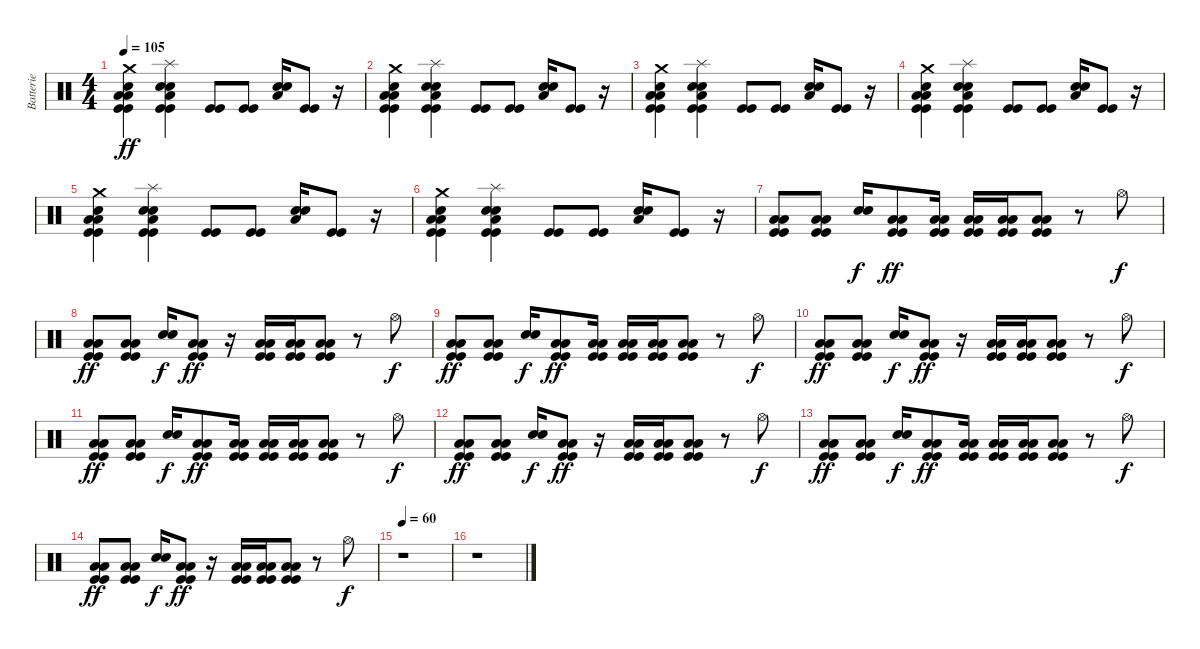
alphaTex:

\track ("Batterie" "Batterie") {instrument percussion}
\staff {score}
\articulation defaults
\ts (4 4)
\tempo 105
\clef neutral
\ks c
("Crash medium (hit)" "Low Floor Tom (hit)" "Electric Snare (hit)" "Low Floor Tom (hit)" "Kick (hit)" "Kick (hit)").4{dy ff} ("Splash (hit)" "Electric Snare (hit)" "Electric Snare (hit)" "Low Floor Tom (hit)" "Kick (hit)" "Kick (hit)").4 ("Kick (hit)" "Kick (hit)").8 ("Kick (hit)" "Kick (hit)").8 ("Low Floor Tom (hit)" "Electric Snare (hit)" "Electric Snare (hit)").16 ("Kick (hit)" "Kick (hit)").8 r.16 |
("Crash medium (hit)" "Low Floor Tom (hit)" "Electric Snare (hit)" "Low Floor Tom (hit)" "Kick (hit)" "Kick (hit)").4 ("Splash (hit)" "Electric Snare (hit)" "Electric Snare (hit)" "Low Floor Tom (hit)" "Kick (hit)" "Kick (hit)").4 ("Kick (hit)" "Kick (hit)").8 ("Kick (hit)" "Kick (hit)").8 ("Low Floor Tom (hit)" "Electric Snare (hit)" "Electric Snare (hit)").16 ("Kick (hit)" "Kick (hit)").8 r.16 |
("Crash medium (hit)" "Low Floor Tom (hit)" "Electric Snare (hit)" "Low Floor Tom (hit)" "Kick (hit)" "Kick (hit)").4 ("Splash (hit)" "Electric Snare (hit)" "Electric Snare (hit)" "Low Floor Tom (hit)" "Kick (hit)" "Kick (hit)").4 ("Kick (hit)" "Kick (hit)").8 ("Kick (hit)" "Kick (hit)").8 ("Low Floor Tom (hit)" "Electric Snare (hit)" "Electric Snare (hit)").16 ("Kick (hit)" "Kick (hit)").8 r.16 |
("Crash medium (hit)" "Low Floor Tom (hit)" "Electric Snare (hit)" "Low Floor Tom (hit)" "Kick (hit)" "Kick (hit)").4 ("Splash (hit)" "Electric Snare (hit)" "Electric Snare (hit)" "Low Floor Tom (hit)" "Kick (hit)" "Kick (hit)").4 ("Kick (hit)" "Kick (hit)").8 ("Kick (hit)" "Kick (hit)").8 ("Low Floor Tom (hit)" "Electric Snare (hit)" "Electric Snare (hit)").16 ("Kick (hit)" "Kick (hit)").8 r.16 |
("Crash medium (hit)" "Low Floor Tom (hit)" "Electric Snare (hit)" "Low Floor Tom (hit)" "Kick (hit)" "Kick (hit)").4 ("Splash (hit)" "Electric Snare (hit)" "Electric Snare (hit)" "Low Floor Tom (hit)" "Kick (hit)" "Kick (hit)").4 ("Kick (hit)" "Kick (hit)").8 ("Kick (hit)" "Kick (hit)").8 ("Low Floor Tom (hit)" "Electric Snare (hit)" "Electric Snare (hit)").16 ("Kick (hit)" "Kick (hit)").8 r.16 |
("Crash medium (hit)" "Low Floor Tom (hit)" "Electric Snare (hit)" "Low Floor Tom (hit)" "Kick (hit)" "Kick (hit)").4 ("Splash (hit)" "Electric Snare (hit)" "Electric Snare (hit)" "Low Floor Tom (hit)" "Kick (hit)" "Kick (hit)").4 ("Kick (hit)" "Kick (hit)").8 ("Kick (hit)" "Kick (hit)").8 ("Low Floor Tom (hit)" "Electric Snare (hit)" "Electric Snare (hit)").16 ("Kick (hit)" "Kick (hit)").8 r.16 |
("Low Floor Tom (hit)" "Low Floor Tom (hit)" "Kick (hit)" "Kick (hit)").8 ("Low Floor Tom (hit)" "Low Floor Tom (hit)" "Kick (hit)" "Kick (hit)").8 ("Electric Snare (hit)" "Electric Snare (hit)").16{dy f} ("Low Floor Tom (hit)" "Low Floor Tom (hit)" "Kick (hit)" "Kick (hit)").8{dy ff} ("Low Floor Tom (hit)" "Low Floor Tom (hit)" "Kick (hit)" "Kick (hit)").16 ("Low Floor Tom (hit)" "Low Floor Tom (hit)" "Kick (hit)" "Kick (hit)").16 ("Low Floor Tom (hit)" "Low Floor Tom (hit)" "Kick (hit)" "Kick (hit)").16 ("Low Floor Tom (hit)" "Low Floor Tom (hit)" "Kick (hit)" "Kick (hit)").8 r.8 "Hi-Hat (open)".8{dy f} |
("Low Floor Tom (hit)" "Low Floor Tom (hit)" "Kick (hit)" "Kick (hit)").8{dy ff} ("Low Floor Tom (hit)" "Low Floor Tom (hit)" "Kick (hit)" "Kick (hit)").8 ("Electric Snare (hit)" "Electric Snare (hit)").16{dy f} ("Low Floor Tom (hit)" "Low Floor Tom (hit)" "Kick (hit)" "Kick (hit)").8{dy ff} r.16 ("Low Floor Tom (hit)" "Low Floor Tom (hit)" "Kick (hit)" "Kick (hit)").16 ("Low Floor Tom (hit)" "Low Floor Tom (hit)" "Kick (hit)" "Kick (hit)").16 ("Low Floor Tom (hit)" "Low Floor Tom (hit)" "Kick (hit)" "Kick (hit)").8 r.8 "Hi-Hat (open)".8{dy f} |
("Low Floor Tom (hit)" "Low Floor Tom (hit)" "Kick (hit)" "Kick (hit)").8{dy ff} ("Low Floor Tom (hit)" "Low Floor Tom (hit)" "Kick (hit)" "Kick (hit)").8 ("Electric Snare (hit)" "Electric Snare (hit)").16{dy f} ("Low Floor Tom (hit)" "Low Floor Tom (hit)" "Kick (hit)" "Kick (hit)").8{dy ff} ("Low Floor Tom (hit)" "Low Floor Tom (hit)" "Kick (hit)" "Kick (hit)").16 ("Low Floor Tom (hit)" "Low Floor Tom (hit)" "Kick (hit)" "Kick (hit)").16 ("Low Floor Tom (hit)" "Low Floor Tom (hit)" "Kick (hit)" "Kick (hit)").16 ("Low Floor Tom (hit)" "Low Floor Tom (hit)" "Kick (hit)" "Kick (hit)").8 r.8 "Hi-Hat (open)".8{dy f} |
("Low Floor Tom (hit)" "Low Floor Tom (hit)" "Kick (hit)" "Kick (hit)").8{dy ff} ("Low Floor Tom (hit)" "Low Floor Tom (hit)" "Kick (hit)" "Kick (hit)").8 ("Electric Snare (hit)" "Electric Snare (hit)").16{dy f} ("Low Floor Tom (hit)" "Low Floor Tom (hit)" "Kick (hit)" "Kick (hit)").8{dy ff} r.16 ("Low Floor Tom (hit)" "Low Floor Tom (hit)" "Kick (hit)" "Kick (hit)").16 ("Low Floor Tom (hit)" "Low Floor Tom (hit)" "Kick (hit)" "Kick (hit)").16 ("Low Floor Tom (hit)" "Low Floor Tom (hit)" "Kick (hit)" "Kick (hit)").8 r.8 "Hi-Hat (open)".8{dy f} |
("Low Floor Tom (hit)" "Low Floor Tom (hit)" "Kick (hit)" "Kick (hit)").8{dy ff} ("Low Floor Tom (hit)" "Low Floor Tom (hit)" "Kick (hit)" "Kick (hit)").8 ("Electric Snare (hit)" "Electric Snare (hit)").16{dy f} ("Low Floor Tom (hit)" "Low Floor Tom (hit)" "Kick (hit)" "Kick (hit)").8{dy ff} ("Low Floor Tom (hit)" "Low Floor Tom (hit)" "Kick (hit)" "Kick (hit)").16 ("Low Floor Tom (hit)" "Low Floor Tom (hit)" "Kick (hit)" "Kick (hit)").16 ("Low Floor Tom (hit)" "Low Floor Tom (hit)" "Kick (hit)" "Kick (hit)").16 ("Low Floor Tom (hit)" "Low Floor Tom (hit)" "Kick (hit)" "Kick (hit)").8 r.8 "Hi-Hat (open)".8{dy f} |
("Low Floor Tom (hit)" "Low Floor Tom (hit)" "Kick (hit)" "Kick (hit)").8{dy ff} ("Low Floor Tom (hit)" "Low Floor Tom (hit)" "Kick (hit)" "Kick (hit)").8 ("Electric Snare (hit)" "Electric Snare (hit)").16{dy f} ("Low Floor Tom (hit)" "Low Floor Tom (hit)" "Kick (hit)" "Kick (hit)").8{dy ff} r.16 ("Low Floor Tom (hit)" "Low Floor Tom (hit)" "Kick (hit)" "Kick (hit)").16 ("Low Floor Tom (hit)" "Low Floor Tom (hit)" "Kick (hit)" "Kick (hit)").16 ("Low Floor Tom (hit)" "Low Floor Tom (hit)" "Kick (hit)" "Kick (hit)").8 r.8 "Hi-Hat (open)".8{dy f} |
("Low Floor Tom (hit)" "Low Floor Tom (hit)" "Kick (hit)" "Kick (hit)").8{dy ff} ("Low Floor Tom (hit)" "Low Floor Tom (hit)" "Kick (hit)" "Kick (hit)").8 ("Electric Snare (hit)" "Electric Snare (hit)").16{dy f} ("Low Floor Tom (hit)" "Low Floor Tom (hit)" "Kick (hit)" "Kick (hit)").8{dy ff} ("Low Floor Tom (hit)" "Low Floor Tom (hit)" "Kick (hit)" "Kick (hit)").16 ("Low Floor Tom (hit)" "Low Floor Tom (hit)" "Kick (hit)" "Kick (hit)").16 ("Low Floor Tom (hit)" "Low Floor Tom (hit)" "Kick (hit)" "Kick (hit)").16 ("Low Floor Tom (hit)" "Low Floor Tom (hit)" "Kick (hit)" "Kick (hit)").8 r.8 "Hi-Hat (open)".8{dy f} |
("Low Floor Tom (hit)" "Low Floor Tom (hit)" "Kick (hit)" "Kick (hit)").8{dy ff} ("Low Floor Tom (hit)" "Low Floor Tom (hit)" "Kick (hit)" "Kick (hit)").8 ("Electric Snare (hit)" "Electric Snare (hit)").16{dy f} ("Low Floor Tom (hit)" "Low Floor Tom (hit)" "Kick (hit)" "Kick (hit)").8{dy ff} r.16 ("Low Floor Tom (hit)" "Low Floor Tom (hit)" "Kick (hit)" "Kick (hit)").16 ("Low Floor Tom (hit)" "Low Floor Tom (hit)" "Kick (hit)" "Kick (hit)").16 ("Low Floor Tom (hit)" "Low Floor Tom (hit)" "Kick (hit)" "Kick (hit)").8 r.8 "Hi-Hat (open)".8{dy f} |
\tempo 60
r.1 |
r.1
